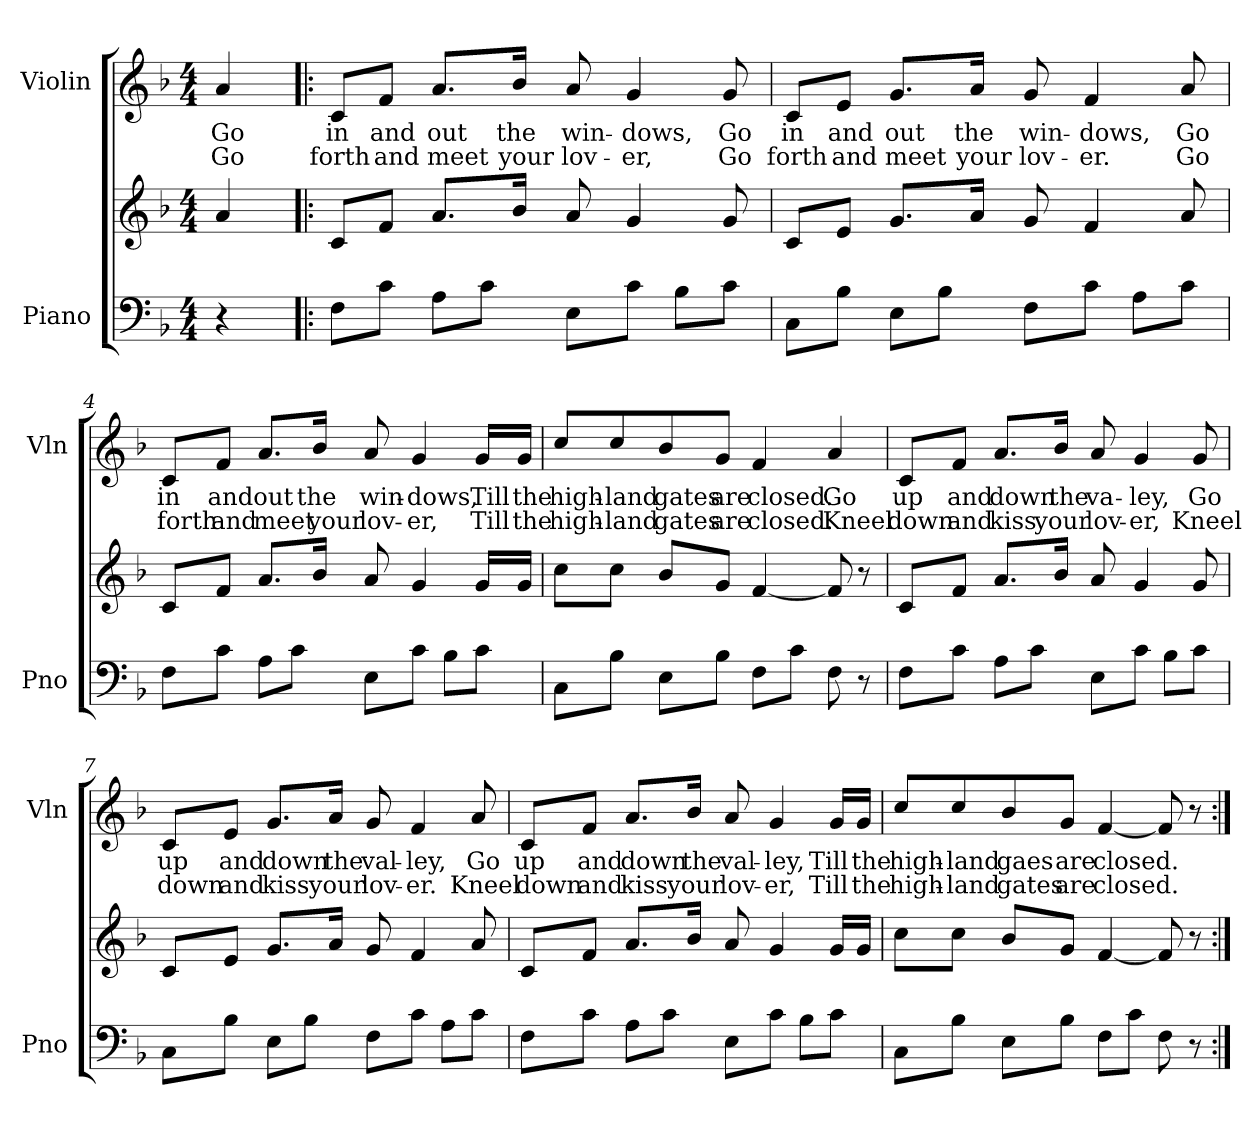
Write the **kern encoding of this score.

**kern	**kern	**kern	**text	**text
*part2	*part2	*part1	*part1	*part1
*staff3	*staff2	*staff1	*staff1	*staff1
*I"Piano	*	*I"Violin	*	*
*I'Pno	*	*I'Vln	*	*
*stria5	*stria5	*	*	*
*clefF4	*clefG2	*clefG2	*	*
*k[b-]	*k[b-]	*k[b-]	*	*
*M4/4	*M4/4	*M4/4	*	*
*MM100	*MM100	*MM100	*	*
=1	=1	=1	=1	=1
4r	4a/	4a/	Go	Go
=2!|:	=2!|:	=2!|:	=2!|:	=2!|:
8F\L	8c/L	8c/L	in	forth
8c\J	8f/J	8f/J	and	and
8A\L	8.a/L	8.a/L	out	meet
8c\J	.	.	.	.
.	16b-/Jk	16b-/Jk	the	your
8E\L	8a/	8a/	win-	lov-
8c\J	4g/	4g/	-dows,	-er,
8B-\L	.	.	.	.
8c\J	8g/	8g/	Go	Go
=3	=3	=3	=3	=3
8C\L	8c/L	8c/L	in	forth
8B-\J	8e/J	8e/J	and	and
8E\L	8.g/L	8.g/L	out	meet
8B-\J	.	.	.	.
.	16a/Jk	16a/Jk	the	your
8F\L	8g/	8g/	win-	lov-
8c\J	4f/	4f/	-dows,	-er.
8A\L	.	.	.	.
8c\J	8a/	8a/	Go	Go
!!LO:LB:g=z
=4	=4	=4	=4	=4
8F\L	8c/L	8c/L	in	forth
8c\J	8f/J	8f/J	and	and
8A\L	8.a/L	8.a/L	out	meet
8c\J	.	.	.	.
.	16b-/Jk	16b-/Jk	the	your
8E\L	8a/	8a/	win-	lov-
8c\J	4g/	4g/	-dows,	-er,
8B-\L	.	.	.	.
8c\J	16g/LL	16g/LL	Till	Till
.	16g/JJ	16g/JJ	the	the
=5	=5	=5	=5	=5
8C\L	8cc\L	8cc/L	high-	high-
8B-\J	8cc\J	8cc/	-land	-land
8E\L	8b-/L	8b-/	gates	gates
8B-\J	8g/J	8g/J	are	are
8F\L	[4f/	4f/	closed.	closed.
8c\J	.	.	.	.
8F\	8f/]	4a/	Go	Kneel
8r	8r	.	.	.
!!LO:LB:g=z
=6	=6	=6	=6	=6
8F\L	8c/L	8c/L	up	down
8c\J	8f/J	8f/J	and	and
8A\L	8.a/L	8.a/L	down	kiss
8c\J	.	.	.	.
.	16b-/Jk	16b-/Jk	the	your
8E\L	8a/	8a/	va-	lov-
8c\J	4g/	4g/	-ley,	-er,
8B-\L	.	.	.	.
8c\J	8g/	8g/	Go	Kneel
=7	=7	=7	=7	=7
8C\L	8c/L	8c/L	up	down
8B-\J	8e/J	8e/J	and	and
8E\L	8.g/L	8.g/L	down	kiss
8B-\J	.	.	.	.
.	16a/Jk	16a/Jk	the	your
8F\L	8g/	8g/	val-	lov-
8c\J	4f/	4f/	-ley,	-er.
8A\L	.	.	.	.
8c\J	8a/	8a/	Go	Kneel
!!LO:LB:g=z
=8	=8	=8	=8	=8
8F\L	8c/L	8c/L	up	down
8c\J	8f/J	8f/J	and	and
8A\L	8.a/L	8.a/L	down	kiss
8c\J	.	.	.	.
.	16b-/Jk	16b-/Jk	the	your
8E\L	8a/	8a/	val-	lov-
8c\J	4g/	4g/	-ley,	-er,
8B-\L	.	.	.	.
8c\J	16g/LL	16g/LL	Till	Till
.	16g/JJ	16g/JJ	the	the
=9	=9	=9	=9	=9
8C\L	8cc\L	8cc/L	high-	high-
8B-\J	8cc\J	8cc/	-land	-land
8E\L	8b-/L	8b-/	gaes	gates
8B-\J	8g/J	8g/J	are	are
8F\L	[4f/	[4f/	closed.	closed.
8c\J	.	.	.	.
8F\	8f/]	8f/]	.	.
8r	8r	8r	.	.
=:|!	=:|!	=:|!	=:|!	=:|!
*-	*-	*-	*-	*-
